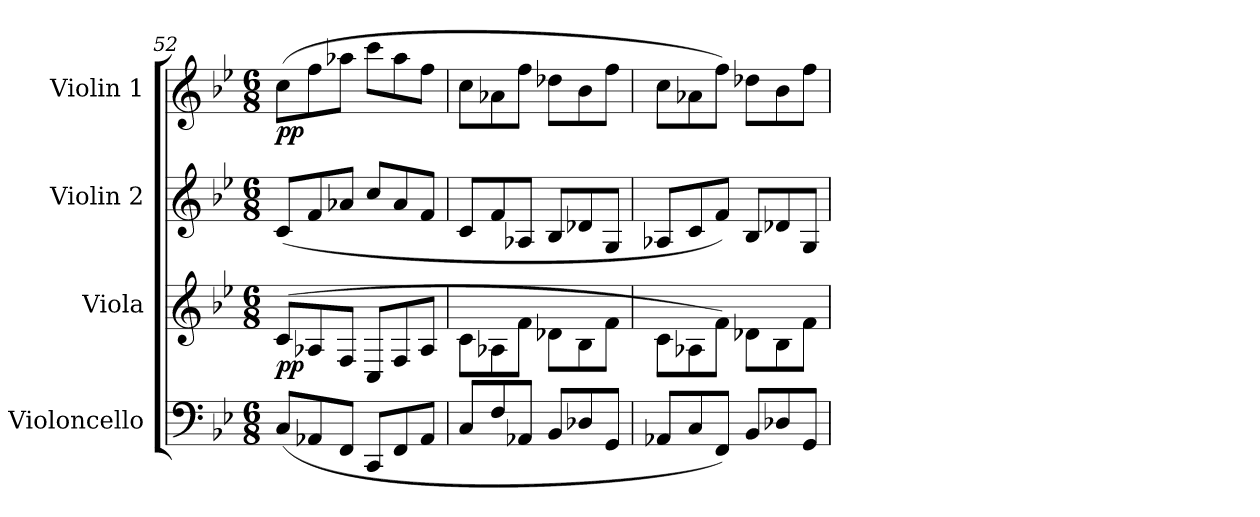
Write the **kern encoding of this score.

**kern	**kern	**dynam	**kern	**kern	**dynam
*part4	*part3	*part3	*part2	*part1	*part1
*staff4	*staff3	*staff3	*staff2	*staff1	*staff1
*I"Violoncello	*I"Viola	*	*I"Violin 2	*I"Violin 1	*
*I'Vc	*I'Vla	*	*I'Vln	*I'Vln	*
*clefF4	*clefG2	*	*clefG2	*clefG2	*
*k[b-e-]	*k[b-e-]	*	*k[b-e-]	*k[b-e-]	*
*M6/8	*M6/8	*	*M6/8	*M6/8	*
=52	=52	=52	=52	=52	=52
!	!	!LO:DY:b	!	!	!LO:DY:b
(8C/L	(8c/L	pp	(8c/L	(8cc\L	pp
8AA-X/	8A-X/	.	8f/	8ff\	.
8FF/J	8F/J	.	8a-X/J	8aa-X\J	.
8CC/L	8C/L	.	8cc/L	8ccc\L	.
8FF/	8F/	.	8a-/	8aa-\	.
8AA-/J	8A-/J	.	8f/J	8ff\J	.
=53	=53	=53	=53	=53	=53
8C/L	8c\L	.	8c/L	8cc\L	.
8F/	8A-X\	.	8f/	8a-X\	.
8AA-X/J	8f\J	.	8A-X/J	8ff\J	.
8BB-/L	8d-X\L	.	8B-/L	8dd-X\L	.
8D-X/	8B-\	.	8d-X/	8b-\	.
8GG/J	8f\J	.	8G/J	8ff\J	.
=54	=54	=54	=54	=54	=54
8AA-X/L	8c\L	.	8A-X/L	8cc\L	.
8C/	8A-X\	.	8c/	8a-X\	.
8FF/J)	8f\J)	.	8f/J)	8ff\J)	.
8BB-/L	8d-X\L	.	8B-/L	8dd-X\L	.
8D-X/	8B-\	.	8d-X/	8b-\	.
8GG/J	8f\J	.	8G/J	8ff\J	.
=	=	=	=	=	=
*-	*-	*-	*-	*-	*-
